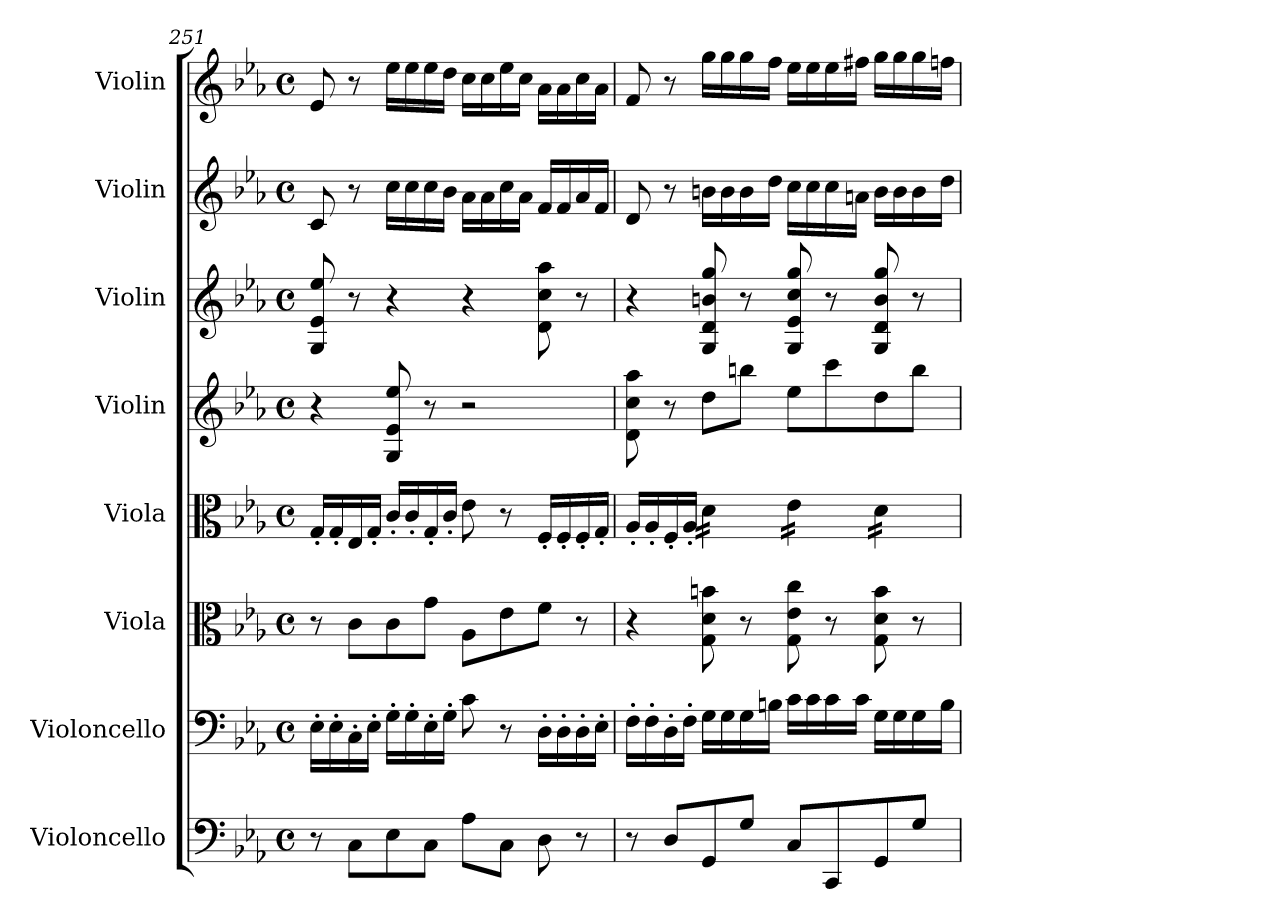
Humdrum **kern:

**kern	**kern	**kern	**kern	**kern	**kern	**kern	**kern
*part8	*part7	*part6	*part5	*part4	*part3	*part2	*part1
*staff8	*staff7	*staff6	*staff5	*staff4	*staff3	*staff2	*staff1
*I"Violoncello	*I"Violoncello	*I"Viola	*I"Viola	*I"Violin	*I"Violin	*I"Violin	*I"Violin
*I'Vc.	*I'Vc.	*I'Vla.	*I'Vla.	*I'Vln.	*I'Vln.	*I'Vln.	*I'Vln.
*clefF4	*clefF4	*clefC3	*clefC3	*clefG2	*clefG2	*clefG2	*clefG2
*k[b-e-a-]	*k[b-e-a-]	*k[b-e-a-]	*k[b-e-a-]	*k[b-e-a-]	*k[b-e-a-]	*k[b-e-a-]	*k[b-e-a-]
*M4/4	*M4/4	*M4/4	*M4/4	*M4/4	*M4/4	*M4/4	*M4/4
*met(c)	*met(c)	*met(c)	*met(c)	*met(c)	*met(c)	*met(c)	*met(c)
=251	=251	=251	=251	=251	=251	=251	=251
8r	16E-'\LL	8r	16G'/LL	4r	8G/ 8e-/ 8ee-/	8c/	8e-/
.	16E-'\	.	16G'/	.	.	.	.
8C\L	16C'\	8c\L	16E-/	.	8r	8r	8r
.	16E-'\JJ	.	16G'/JJ	.	.	.	.
8E-\	16G'\LL	8c\	16c'/LL	8G/ 8e-/ 8ee-/	4r	16cc\LL	16ee-\LL
.	16G'\	.	16c'/	.	.	16cc\	16ee-\
8C\J	16E-'\	8g\J	16G'/	8r	.	16cc\	16ee-\
.	16G'\JJ	.	16c'/JJ	.	.	16b-\JJ	16dd\JJ
8A-\L	8c\	8A-\L	8e-\	2r	4r	16a-\LL	16cc\LL
.	.	.	.	.	.	16a-\	16cc\
8C\J	8r	8e-\	8r	.	.	16cc\	16ee-\
.	.	.	.	.	.	16a-\JJ	16cc\JJ
8D\	16D'\LL	8f\J	16F'/LL	.	8d\ 8cc\ 8aa-\	16f/LL	16a-\LL
.	16D'\	.	16F'/	.	.	16f/	16a-\
8r	16D'\	8r	16F'/	.	8r	16a-/	16cc\
.	16E-'\JJ	.	16G'/JJ	.	.	16f/JJ	16a-\JJ
!!LO:LB:g=z
=252	=252	=252	=252	=252	=252	=252	=252
8r	16F'\LL	4r	16A-'/LL	8d\ 8cc\ 8aa-\	4r	8d/	8f/
.	16F'\	.	16A-'/	.	.	.	.
8D/L	16D'\	.	16F'/	8r	.	8r	8r
.	16F'\JJ	.	16A-'/JJ	.	.	.	.
*	*	*	*tremolo	*	*	*	*
8GG/	16G\LL	8G\ 8d\ 8bn\	16d\LL	8dd\L	8G/ 8d/ 8bn/ 8gg/	16bn\LL	16gg\LL
.	16G\	.	16d\	.	.	16b\	16gg\
8G/J	16G\	8r	16d\	8bbn\J	8r	16b\	16gg\
.	16Bn\JJ	.	16d\JJ	.	.	16dd\JJ	16ff\JJ
8C/L	16c\LL	8G\ 8e-\ 8cc\	16e-\LL	8ee-\L	8G/ 8e-/ 8cc/ 8gg/	16cc\LL	16ee-\LL
.	16c\	.	16e-\	.	.	16cc\	16ee-\
8CC/	16c\	8r	16e-\	8ccc\	8r	16cc\	16ee-\
.	16c\JJ	.	16e-\JJ	.	.	16an\JJ	16ff#X\JJ
8GG/	16G\LL	8G\ 8d\ 8b\	16d\LL	8dd\	8G/ 8d/ 8b/ 8gg/	16b\LL	16gg\LL
.	16G\	.	16d\	.	.	16b\	16gg\
8G/J	16G\	8r	16d\	8bb\J	8r	16b\	16gg\
.	16B\JJ	.	16d\JJ	.	.	16dd\JJ	16ffn\JJ
*	*	*	*Xtremolo	*	*	*	*
=	=	=	=	=	=	=	=
*-	*-	*-	*-	*-	*-	*-	*-
